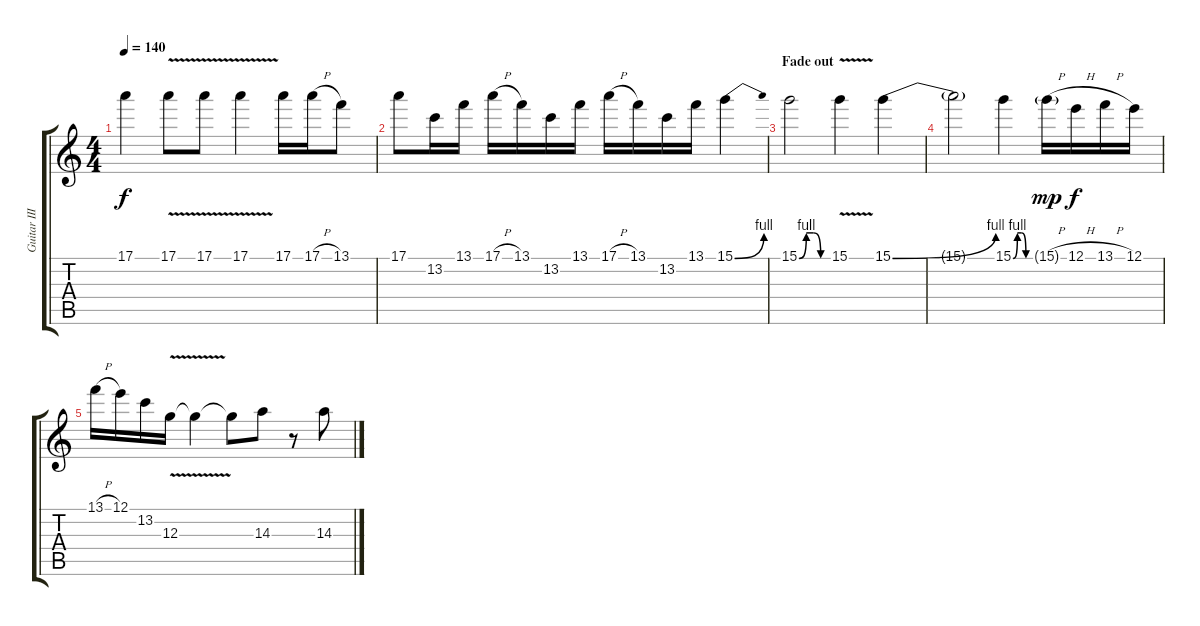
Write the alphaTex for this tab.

\track ("Guitar III" "Guitar III") {instrument distortionguitar}
\staff {score tabs}
\tuning (E4 B3 G3 D3 A2 E2) {hide}
\ts (4 4)
\tempo 140
\clef g2
\ks c
17.1.4{dy f} 17.1{v}.8 17.1{v}.8 17.1{v}.4 17.1.16 17.1{h}.16 13.1.8 |
17.1.8 13.2.16 13.1.16 17.1{h}.16 13.1.16 13.2.16 13.1.16 17.1{h}.16 13.1.16 13.2.16 13.1.16 15.1{be (bend 0 0 60 4)}.4 |
\section ("" "Fade out")
15.1{be (custom 0 0 15 4 30 4 45 0 60 0)}.2 15.1{v}.4 15.1{be (bend 0 0 60 4)}.4 |
15.1{t}.2 15.1{be (custom 0 0 15 4 30 4 45 0 60 0)}.4 15.1{h g}.16{dy mp} 12.1{h}.16{dy f} 13.1{h}.16 12.1.16 |
13.1{h}.16 12.1.16 13.2.16 12.3{v}.16 12.3{t}.4 12.3{t}.8 14.3.8 r.8 14.3.8
